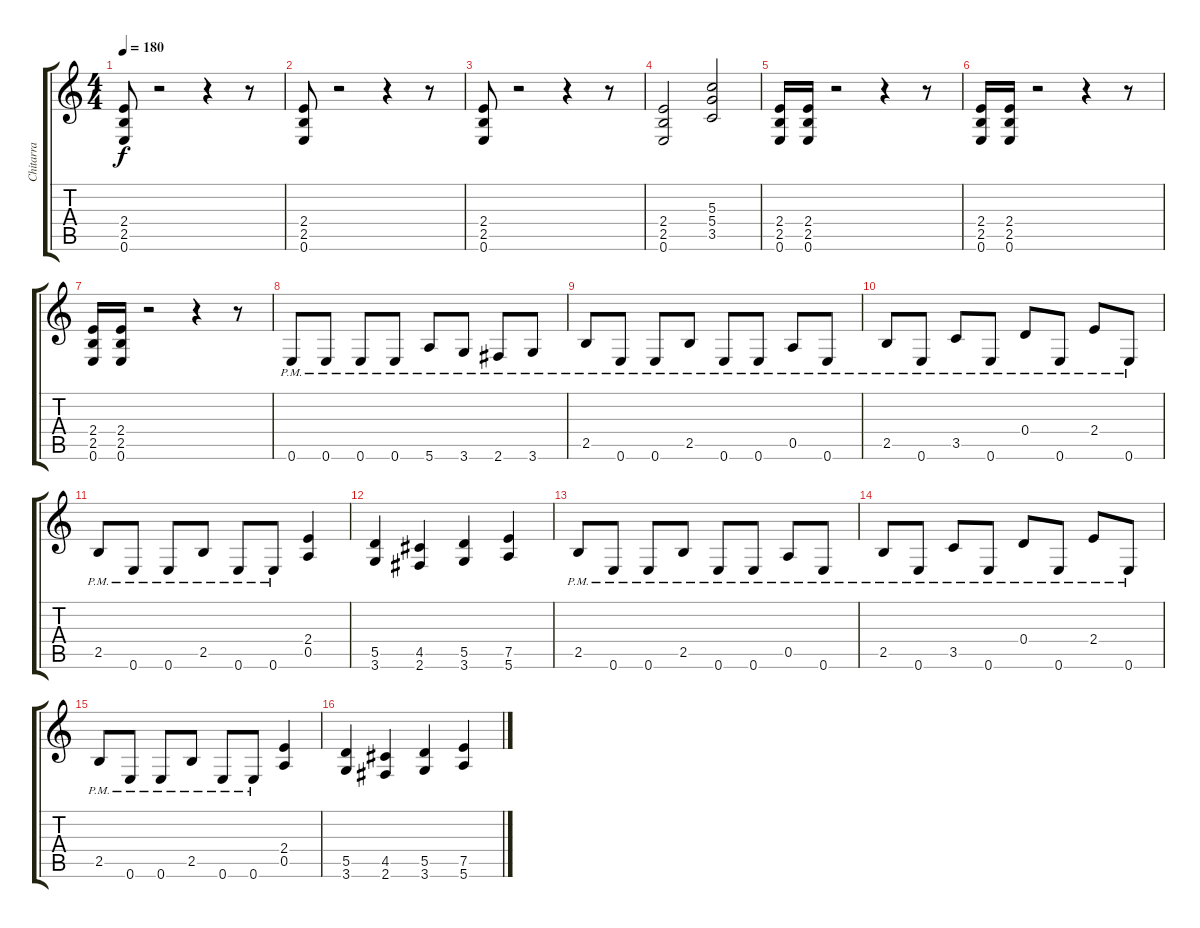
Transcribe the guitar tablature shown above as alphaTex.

\track ("Chitarra" "Chitarra") {instrument distortionguitar}
\staff {score tabs}
\tuning (E4 B3 G3 D3 A2 E2) {hide}
\ts (4 4)
\tempo 180
\clef g2
\ks c
(2.4 2.5 0.6).8{dy f instrument distortionguitar} r.2 r.4 r.8 |
(2.4 2.5 0.6).8 r.2 r.4 r.8 |
(2.4 2.5 0.6).8 r.2 r.4 r.8 |
(2.4 2.5 0.6).2 (5.3 5.4 3.5).2 |
(2.4 2.5 0.6).16 (2.4 2.5 0.6).16 r.2 r.4 r.8 |
(2.4 2.5 0.6).16 (2.4 2.5 0.6).16 r.2 r.4 r.8 |
(2.4 2.5 0.6).16 (2.4 2.5 0.6).16 r.2 r.4 r.8 |
0.6{pm}.8 0.6{pm}.8 0.6{pm}.8 0.6{pm}.8 5.6{pm}.8 3.6{pm}.8 2.6{pm}.8 3.6{pm}.8 |
2.5{pm}.8 0.6{pm}.8 0.6{pm}.8 2.5{pm}.8 0.6{pm}.8 0.6{pm}.8 0.5{pm}.8 0.6{pm}.8 |
2.5{pm}.8 0.6{pm}.8 3.5{pm}.8 0.6{pm}.8 0.4{pm}.8 0.6{pm}.8 2.4{pm}.8 0.6{pm}.8 |
2.5{pm}.8 0.6{pm}.8 0.6{pm}.8 2.5{pm}.8 0.6{pm}.8 0.6{pm}.8 (2.4 0.5).4 |
(5.5 3.6).4 (4.5 2.6).4 (5.5 3.6).4 (7.5 5.6).4 |
2.5{pm}.8 0.6{pm}.8 0.6{pm}.8 2.5{pm}.8 0.6{pm}.8 0.6{pm}.8 0.5{pm}.8 0.6{pm}.8 |
2.5{pm}.8 0.6{pm}.8 3.5{pm}.8 0.6{pm}.8 0.4{pm}.8 0.6{pm}.8 2.4{pm}.8 0.6{pm}.8 |
2.5{pm}.8 0.6{pm}.8 0.6{pm}.8 2.5{pm}.8 0.6{pm}.8 0.6{pm}.8 (2.4 0.5).4 |
(5.5 3.6).4 (4.5 2.6).4 (5.5 3.6).4 (7.5 5.6).4
